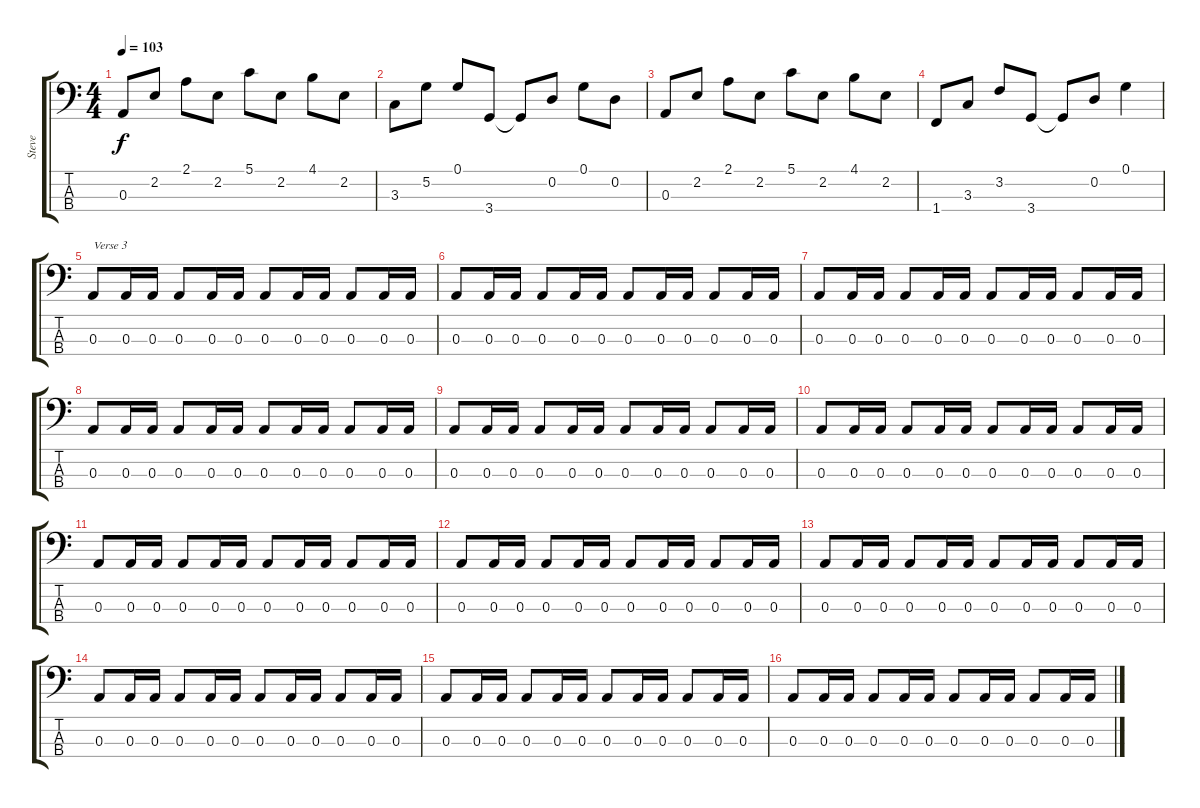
\track ("Steve" "Steve") {instrument electricbassfinger}
\staff {score tabs}
\tuning (G2 D2 A1 E1) {hide}
\ts (4 4)
\tempo 103
\clef f4
\ks c
0.3.8{dy f} 2.2.8 2.1.8 2.2.8 5.1.8 2.2.8 4.1.8 2.2.8 |
3.3.8 5.2.8 0.1.8 3.4.8 3.4{t}.8 0.2.8 0.1.8 0.2.8 |
0.3.8 2.2.8 2.1.8 2.2.8 5.1.8 2.2.8 4.1.8 2.2.8 |
1.4.8 3.3.8 3.2.8 3.4.8 3.4{t}.8 0.2.8 0.1.4 |
0.3.8{txt "Verse 3" volume 13} 0.3.16 0.3.16 0.3.8 0.3.16 0.3.16 0.3.8 0.3.16 0.3.16 0.3.8 0.3.16 0.3.16 |
0.3.8 0.3.16 0.3.16 0.3.8 0.3.16 0.3.16 0.3.8 0.3.16 0.3.16 0.3.8 0.3.16 0.3.16 |
0.3.8 0.3.16 0.3.16 0.3.8 0.3.16 0.3.16 0.3.8 0.3.16 0.3.16 0.3.8 0.3.16 0.3.16 |
0.3.8 0.3.16 0.3.16 0.3.8 0.3.16 0.3.16 0.3.8 0.3.16 0.3.16 0.3.8 0.3.16 0.3.16 |
0.3.8 0.3.16 0.3.16 0.3.8 0.3.16 0.3.16 0.3.8 0.3.16 0.3.16 0.3.8 0.3.16 0.3.16 |
0.3.8 0.3.16 0.3.16 0.3.8 0.3.16 0.3.16 0.3.8 0.3.16 0.3.16 0.3.8 0.3.16 0.3.16 |
0.3.8 0.3.16 0.3.16 0.3.8 0.3.16 0.3.16 0.3.8 0.3.16 0.3.16 0.3.8 0.3.16 0.3.16 |
0.3.8 0.3.16 0.3.16 0.3.8 0.3.16 0.3.16 0.3.8 0.3.16 0.3.16 0.3.8 0.3.16 0.3.16 |
0.3.8 0.3.16 0.3.16 0.3.8 0.3.16 0.3.16 0.3.8 0.3.16 0.3.16 0.3.8 0.3.16 0.3.16 |
0.3.8 0.3.16 0.3.16 0.3.8 0.3.16 0.3.16 0.3.8 0.3.16 0.3.16 0.3.8 0.3.16 0.3.16 |
0.3.8 0.3.16 0.3.16 0.3.8 0.3.16 0.3.16 0.3.8 0.3.16 0.3.16 0.3.8 0.3.16 0.3.16 |
0.3.8 0.3.16 0.3.16 0.3.8 0.3.16 0.3.16 0.3.8 0.3.16 0.3.16 0.3.8 0.3.16 0.3.16
